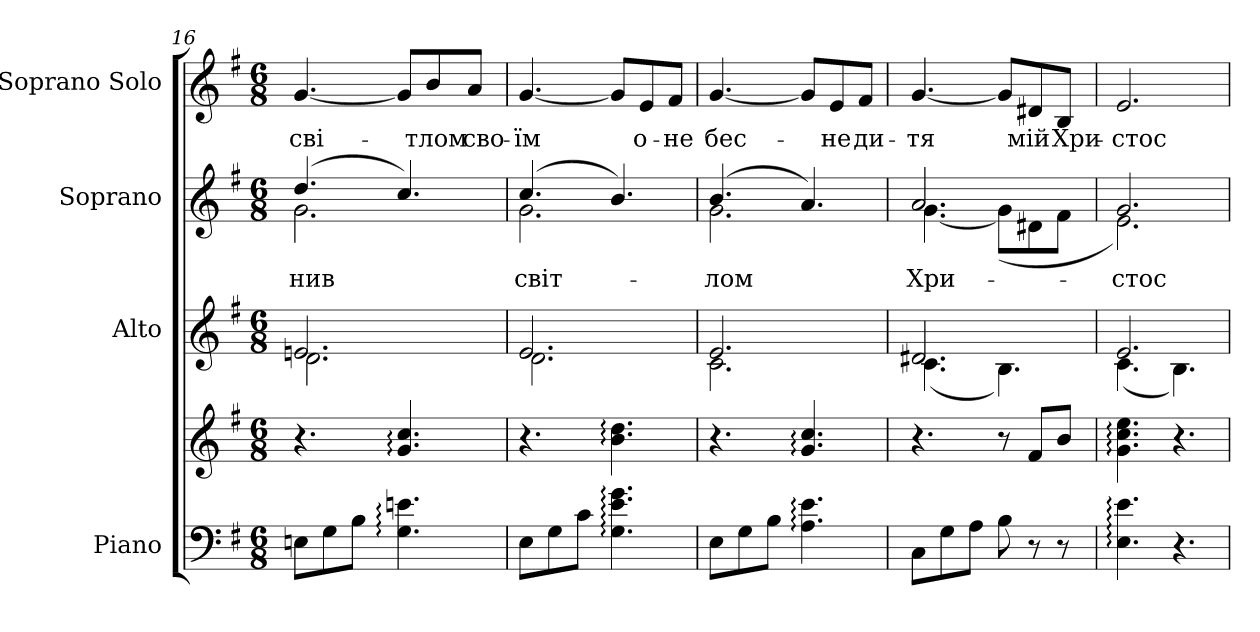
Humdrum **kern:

**kern	**kern	**kern	**kern	**text	**kern	**text
*part4	*part4	*part3	*part2	*part2	*part1	*part1
*staff5	*staff4	*staff3	*staff2	*staff2	*staff1	*staff1
*I"Piano	*	*I"Alto	*I"Soprano	*	*I"Soprano Solo	*
*clefF4	*clefG2	*clefG2	*clefG2	*	*clefG2	*
*k[f#]	*k[f#]	*k[f#]	*k[f#]	*	*k[f#]	*
*e:	*e:	*e:	*e:	*	*e:	*
*M6/8	*M6/8	*M6/8	*M6/8	*	*M6/8	*
=16	=16	=16	=16	=16	=16	=16
*	*	*^	*	*	*	*
!	!	!	!	!	!LO:LY:b:color=#000000	!	!
*	*	*	*	*^	*	*	*
!	!	!	!	!	!	!	!	!LO:LY:b:color=#000000
8Eni\L	4.r	2.eni/	2.di\	(4.ddi/	2.gi\	-нив	[<4.gi/	сві-
8Gi\	.	.	.	.	.	.	.	.
8Bi\J	.	.	.	.	.	.	.	.
4.Gi\: 4.eni:	4.gi/: 4.cci:	.	.	4.cci/)	.	.	8gi/L]	.
!	!	!	!	!	!	!	!	!LO:LY:b:color=#000000
.	.	.	.	.	.	.	8bi/	-тлом
!	!	!	!	!	!	!	!	!LO:LY:b:color=#000000
.	.	.	.	.	.	.	8ai/J	сво-
=17	=17	=17	=17	=17	=17	=17	=17	=17
!	!	!	!	!	!	!LO:LY:b:color=#000000	!	!
!	!	!	!	!	!	!	!	!LO:LY:b:color=#000000
8Ei\L	4.r	2.ei/	2.di\	(4.cci/	2.gi\	світ-	[<4.gi/	-їм
8Gi\	.	.	.	.	.	.	.	.
8ci\J	.	.	.	.	.	.	.	.
4.Gi\: 4.ei: 4.gi:	4.bi\: 4.ddi:	.	.	4.bi/)	.	.	8gi/L]	.
!	!	!	!	!	!	!	!	!LO:LY:b:color=#000000
.	.	.	.	.	.	.	8ei/	о-
!	!	!	!	!	!	!	!	!LO:LY:b:color=#000000
.	.	.	.	.	.	.	8f#i/J	-не
=18	=18	=18	=18	=18	=18	=18	=18	=18
!	!	!	!	!	!	!LO:LY:b:color=#000000	!	!
!	!	!	!	!	!	!	!	!LO:LY:b:color=#000000
8Ei\L	4.r	2.ei/	2.ci\	(4.bi/	2.gi\	-лом	[<4.gi/	бес-
8Gi\	.	.	.	.	.	.	.	.
8Bi\J	.	.	.	.	.	.	.	.
4.Ai\: 4.ei:	4.gi/: 4.cci:	.	.	4.ai/)	.	.	8gi/L]	.
!	!	!	!	!	!	!	!	!LO:LY:b:color=#000000
.	.	.	.	.	.	.	8ei/	-не
!	!	!	!	!	!	!	!	!LO:LY:b:color=#000000
.	.	.	.	.	.	.	8f#i/J	ди-
!!LO:PB:g=z
=19	=19	=19	=19	=19	=19	=19	=19	=19
!	!	!	!	!	!	!LO:LY:b:color=#000000	!	!
!	!	!	!	!	!	!	!	!LO:LY:b:color=#000000
8Ci\L	4.r	2.d#Xi/	(4.ci\	2.ai/	[<4.gi\	Хри-	[<4.gi/	-тя
8Gi\	.	.	.	.	.	.	.	.
8Ai\J	.	.	.	.	.	.	.	.
8Bi\	8r	.	4.Bi\)	.	(8gi\L]	.	8gi/L]	.
!	!	!	!	!	!	!	!	!LO:LY:b:color=#000000
8r	8f#i/L	.	.	.	8d#Xi\	.	8d#Xi/	мій
!	!	!	!	!	!	!	!	!LO:LY:b:color=#000000
8r	8bi/J	.	.	.	8f#i\J	.	8Bi/J	Хри-
=20	=20	=20	=20	=20	=20	=20	=20	=20
!	!	!	!	!	!	!LO:LY:b:color=#000000	!	!
!	!	!	!	!	!	!	!	!LO:LY:b:color=#000000
4.Ei\: 4.ei:	4.gi\: 4.cci: 4.eei:	2.ei/	(4.ci\	2.gi/	2.ei\)	-стос	2.ei/	-стос
4.r	4.r	.	4.Bi\)	.	.	.	.	.
*	*	*v	*v	*	*	*	*	*
*	*	*	*v	*v	*	*	*
=	=	=	=	=	=	=
*-	*-	*-	*-	*-	*-	*-
